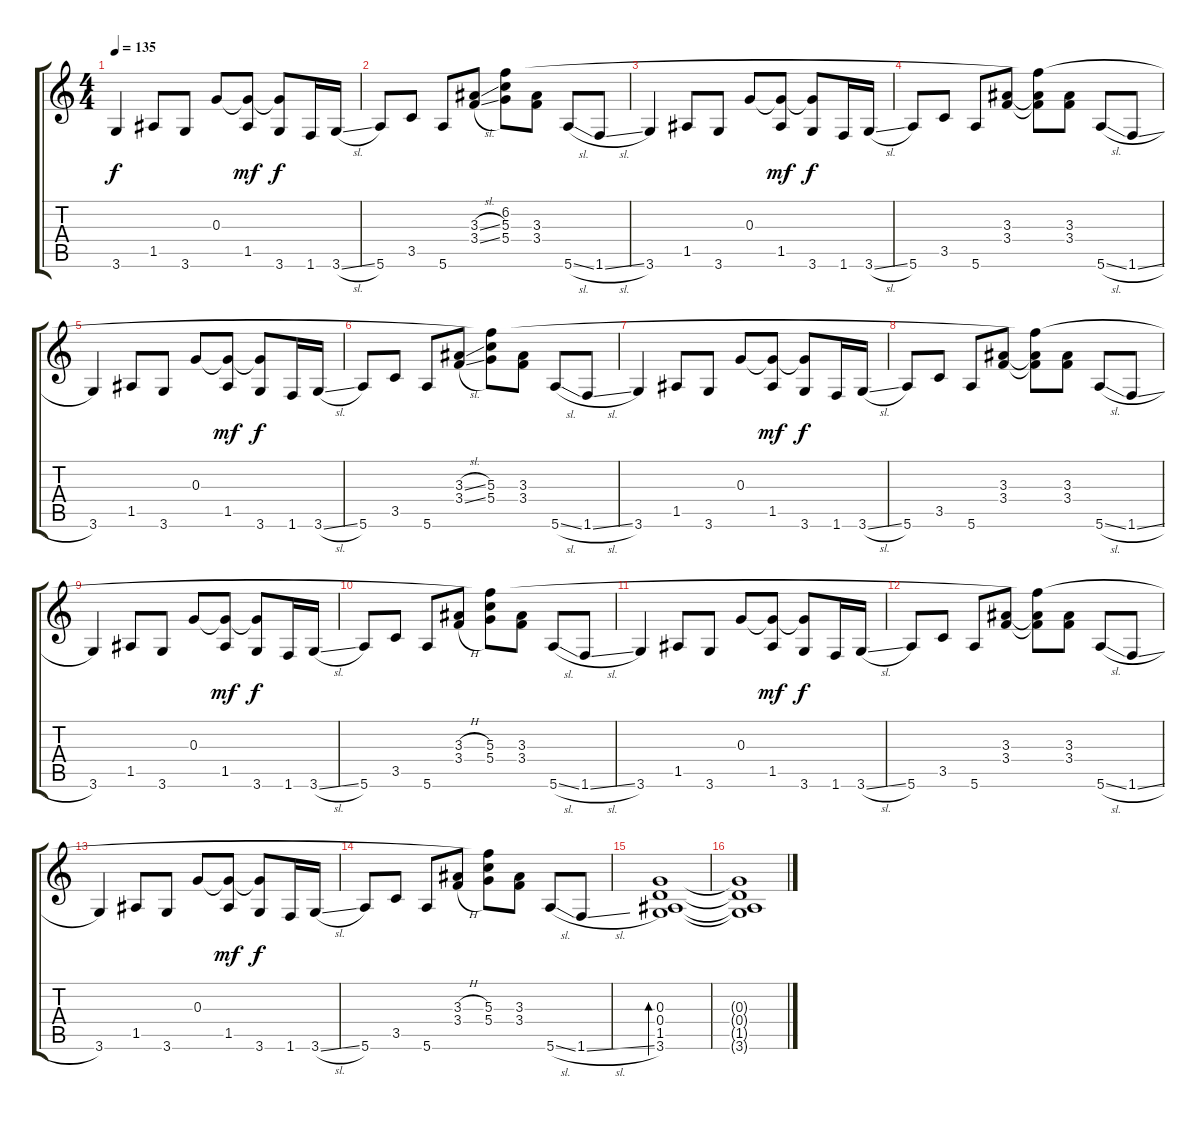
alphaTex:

\track ("  " "  ") {instrument electricguitarclean}
\staff {score tabs}
\tuning (E4 B3 G3 D3 A2 E2) {hide}
\ts (4 4)
\tempo 135
\clef g2
\ks c
3.6.4{dy f} 1.5.8 3.6.8 0.3.8 (0.3{t} 1.5).8{dy mf} (0.3{t} 3.6).8{dy f} 1.6.16 3.6{sl}.16 |
5.6.8 3.5.8 5.6.8 (3.3{sl} 3.4{sl}).8 (6.2{t} 5.3 5.4).8 (3.3 3.4).8 5.6{sl}.8 1.6{sl}.8 |
3.6.4{instrument electricguitarclean} 1.5.8 3.6.8 0.3.8 (0.3{t} 1.5).8{dy mf} (0.3{t} 3.6).8{dy f} 1.6.16 3.6{sl}.16 |
5.6.8 3.5.8 5.6.8 (3.3 3.4).8 (6.2{t} 3.3{t} 3.4{t}).8 (3.3 3.4).8 5.6{sl}.8 1.6{sl}.8 |
3.6.4 1.5.8 3.6.8 0.3.8 (0.3{t} 1.5).8{dy mf} (0.3{t} 3.6).8{dy f} 1.6.16 3.6{sl}.16 |
5.6.8 3.5.8 5.6.8 (3.3{sl} 3.4{sl}).8 (6.2{t} 5.3 5.4).8 (3.3 3.4).8 5.6{sl}.8 1.6{sl}.8 |
3.6.4 1.5.8 3.6.8 0.3.8 (0.3{t} 1.5).8{dy mf} (0.3{t} 3.6).8{dy f} 1.6.16 3.6{sl}.16 |
5.6.8 3.5.8 5.6.8 (3.3 3.4).8 (6.2{t} 3.3{t} 3.4{t}).8 (3.3 3.4).8 5.6{sl}.8 1.6{sl}.8 |
3.6.4 1.5.8 3.6.8 0.3.8 (0.3{t} 1.5).8{dy mf} (0.3{t} 3.6).8{dy f} 1.6.16 3.6{sl}.16 |
5.6.8 3.5.8 5.6.8 (3.3{h} 3.4{h}).8 (6.2{t} 5.3 5.4).8 (3.3 3.4).8 5.6{sl}.8 1.6{sl}.8 |
3.6.4 1.5.8 3.6.8 0.3.8 (0.3{t} 1.5).8{dy mf} (0.3{t} 3.6).8{dy f} 1.6.16 3.6{sl}.16 |
5.6.8 3.5.8 5.6.8 (3.3 3.4).8 (6.2{t} 3.3{t} 3.4{t}).8 (3.3 3.4).8 5.6{sl}.8 1.6{sl}.8 |
3.6.4 1.5.8 3.6.8 0.3.8 (0.3{t} 1.5).8{dy mf} (0.3{t} 3.6).8{dy f} 1.6.16 3.6{sl}.16 |
5.6.8 3.5.8 5.6.8 (3.3{h} 3.4{h}).8 (6.2{t} 5.3 5.4).8 (3.3 3.4).8 5.6{sl}.8 1.6{sl}.8 |
(0.3 0.4 1.5 3.6).1{bd 240} |
(0.3{t} 0.4{t} 1.5{t} 3.6{t}).1
